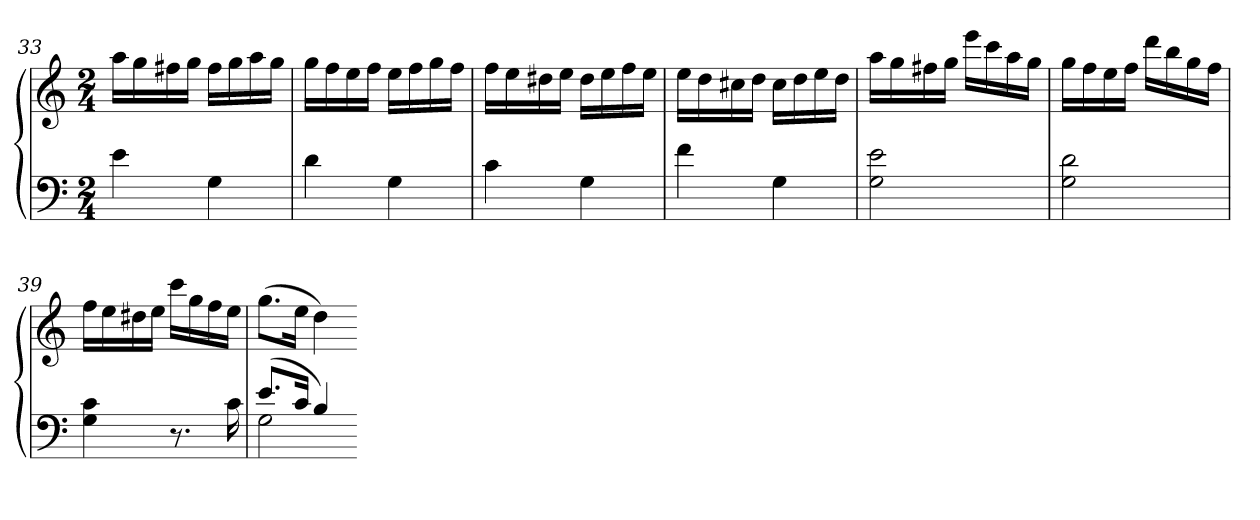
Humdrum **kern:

**kern	**kern
*part1	*part1
*staff2	*staff1
*clefF4	*clefG2
*k[]	*k[]
*C:	*C:
*M2/4	*M2/4
=33	=33
4e	16aaLL
.	16gg
.	16ff#X
.	16ggJJ
4G	16ff#LL
.	16gg
.	16aa
.	16ggJJ
=34	=34
4d	16ggLL
.	16ff
.	16ee
.	16ffJJ
4G	16eeLL
.	16ff
.	16gg
.	16ffJJ
=35	=35
4c	16ffLL
.	16ee
.	16dd#X
.	16eeJJ
4G	16dd#LL
.	16ee
.	16ff
.	16eeJJ
=36	=36
4f	16eeLL
.	16dd
.	16cc#X
.	16ddJJ
4G	16cc#LL
.	16dd
.	16ee
.	16ddJJ
=37	=37
2G 2e	16aaLL
.	16gg
.	16ff#X
.	16ggJJ
.	16eeeLL
.	16ccc
.	16aa
.	16ggJJ
=38	=38
2G 2d	16ggLL
.	16ff
.	16ee
.	16ffJJ
.	16dddLL
.	16bb
.	16gg
.	16ffJJ
=39	=39
4G 4c	16ffLL
.	16ee
.	16dd#X
.	16eeJJ
8.r	16cccLL
.	16gg
.	16ff
16c	16eeJJ
=40	=40
*^	*
(8.eL	2G	(8.ggL
16cJk	.	16eeJk
4B)	.	4dd)
*v	*v	*
=-	=-
*-	*-
